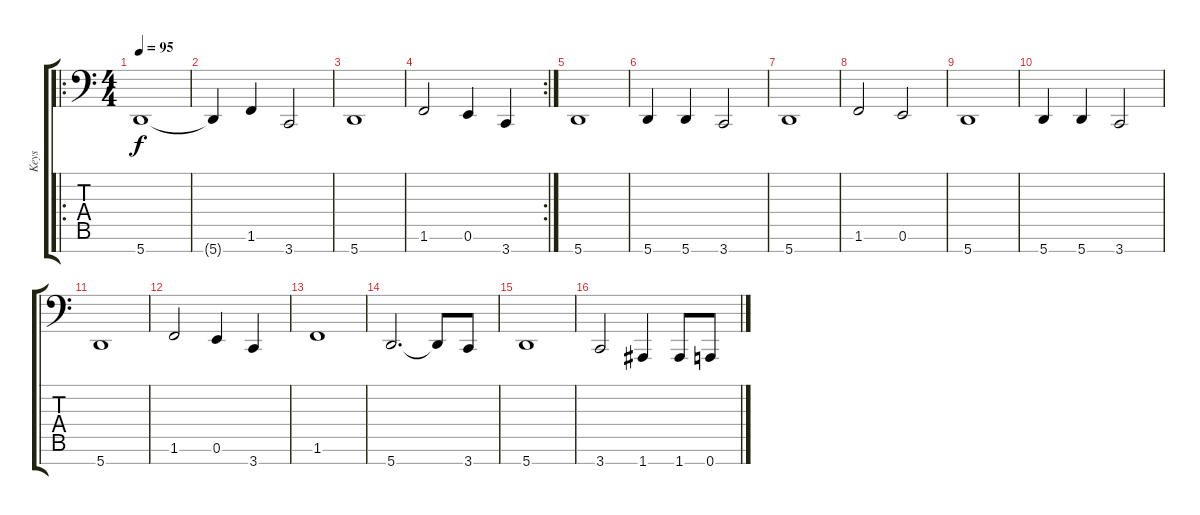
\track ("Keys " "Keys ") {instrument lead3calliope}
\staff {score tabs}
\tuning (E4 B3 G3 D3 A2 E2 A1) {hide}
\ro
\ts (4 4)
\tempo 95
\clef f4
\ks c
5.7.1{dy f instrument lead3calliope} |
5.7{t}.4 1.6.4 3.7.2 |
5.7.1 |
\rc 2
1.6.2 0.6.4 3.7.4 |
5.7.1 |
5.7.4 5.7.4 3.7.2 |
5.7.1 |
1.6.2 0.6.2 |
5.7.1 |
5.7.4 5.7.4 3.7.2 |
5.7.1 |
1.6.2 0.6.4 3.7.4 |
1.6.1 |
5.7.2{d} 5.7{t}.8 3.7.8 |
5.7.1 |
3.7.2 1.7.4 1.7.8 0.7.8
